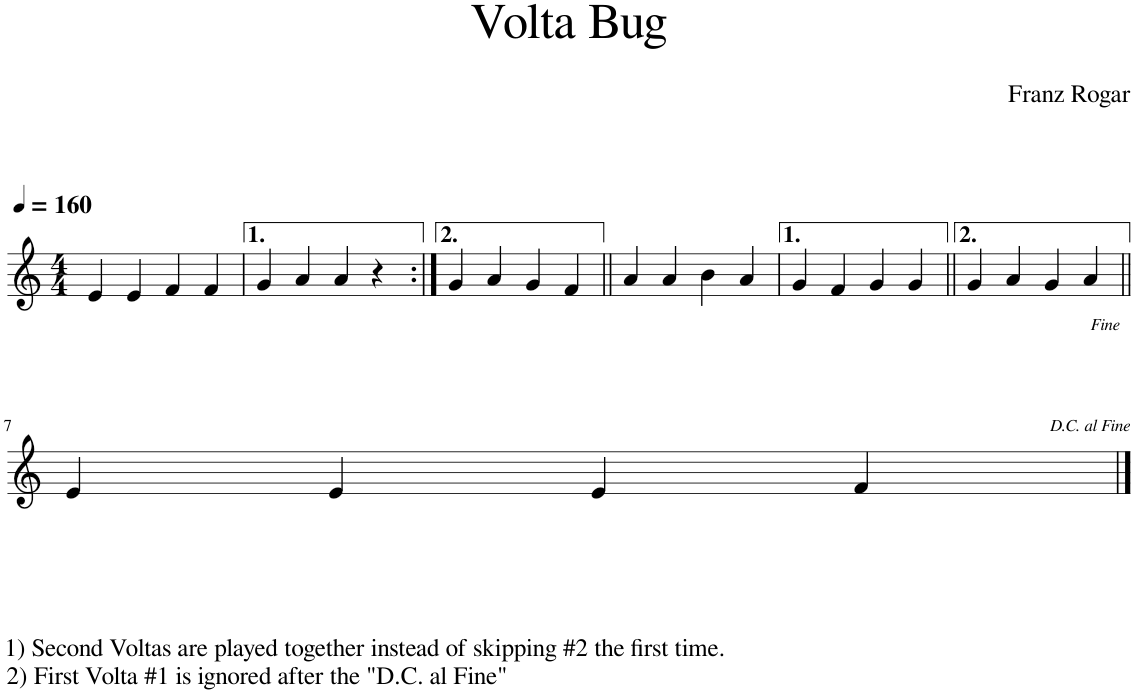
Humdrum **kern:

**kern
*part1
*staff1
*I"Piano
*I'Pno.
*clefG2
*k[]
*M4/4
*MM160
=1
4e/
4e/
4f/
4f/
=2
4g/
4a/
4a/
4r
=3:|!
4g/
4a/
4g/
4f/
=4||
4a/
4a/
4b\
4a/
=5
4g/
4f/
4g/
4g/
=6||
4g/
4a/
4g/
4a/
!!LO:LB:g=z
=7||
4e/
4e/
4e/
4f/
==
*-
